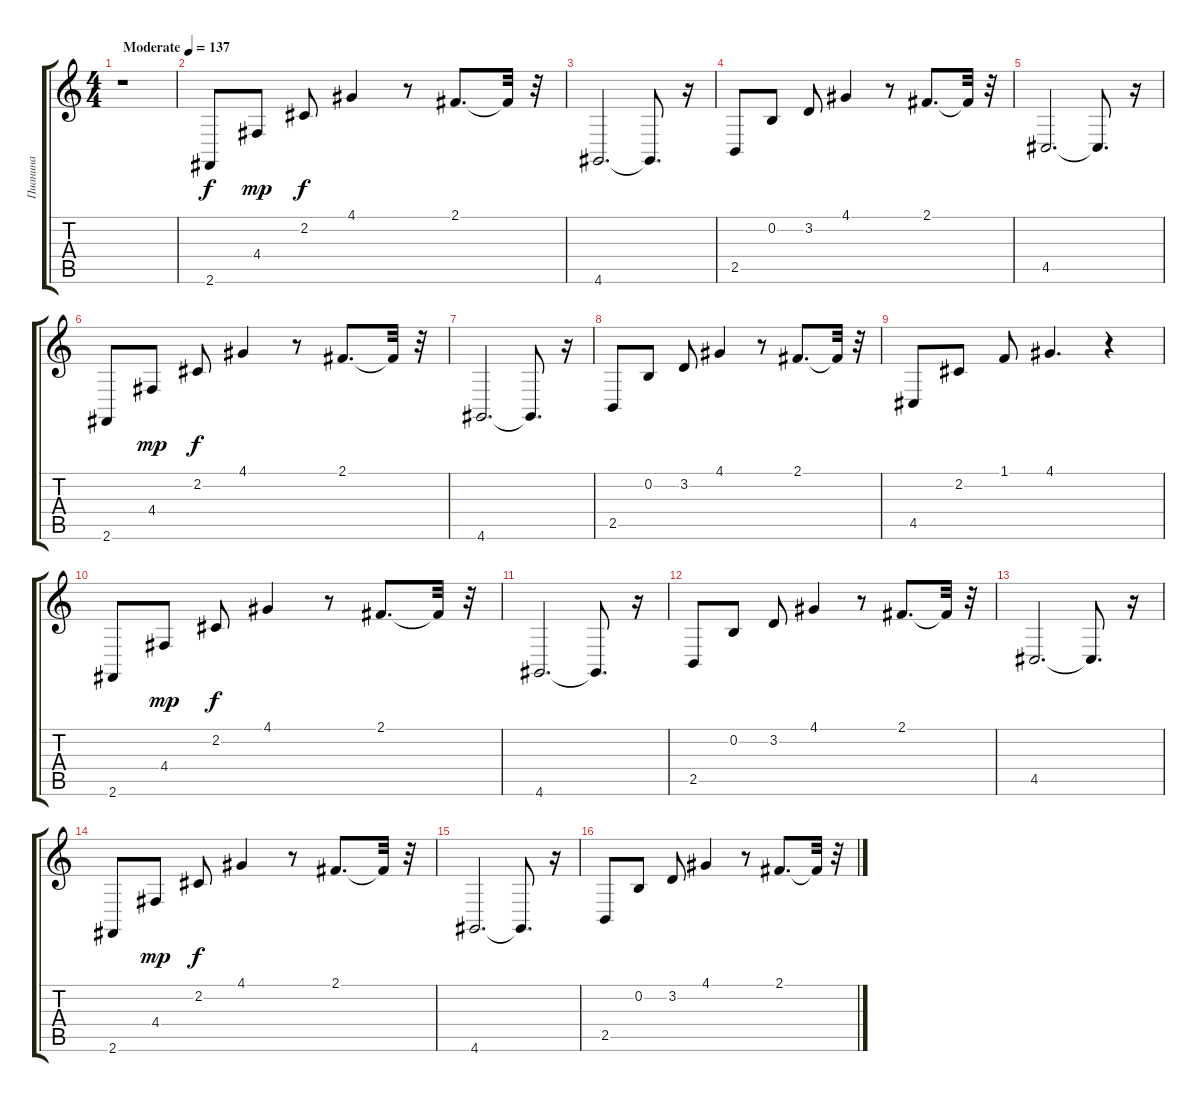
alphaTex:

\track ("Пианина" "Пианина") {instrument electricgrandpiano}
\staff {score tabs}
\tuning (E4 B3 G3 D3 A2 E2) {hide}
\ts (4 4)
\tempo (137 "Moderate")
\clef g2
\ks c
r.1{dy f instrument electricgrandpiano} |
2.6.8 4.4.8{dy mp} 2.2.8{dy f} 4.1.4 r.8 2.1.8{d} 2.1{t}.32 r.32 |
4.6.2{d} 4.6{t}.8{d} r.16 |
2.5.8 0.2.8 3.2.8 4.1.4 r.8 2.1.8{d} 2.1{t}.32 r.32 |
4.5.2{d} 4.5{t}.8{d} r.16 |
2.6.8 4.4.8{dy mp} 2.2.8{dy f} 4.1.4 r.8 2.1.8{d} 2.1{t}.32 r.32 |
4.6.2{d} 4.6{t}.8{d} r.16 |
2.5.8 0.2.8 3.2.8 4.1.4 r.8 2.1.8{d} 2.1{t}.32 r.32 |
4.5.8 2.2.8 1.1.8 4.1.4{d} r.4 |
2.6.8 4.4.8{dy mp} 2.2.8{dy f} 4.1.4 r.8 2.1.8{d} 2.1{t}.32 r.32 |
4.6.2{d} 4.6{t}.8{d} r.16 |
2.5.8 0.2.8 3.2.8 4.1.4 r.8 2.1.8{d} 2.1{t}.32 r.32 |
4.5.2{d} 4.5{t}.8{d} r.16 |
2.6.8 4.4.8{dy mp} 2.2.8{dy f} 4.1.4 r.8 2.1.8{d} 2.1{t}.32 r.32 |
4.6.2{d} 4.6{t}.8{d} r.16 |
2.5.8 0.2.8 3.2.8 4.1.4 r.8 2.1.8{d} 2.1{t}.32 r.32
